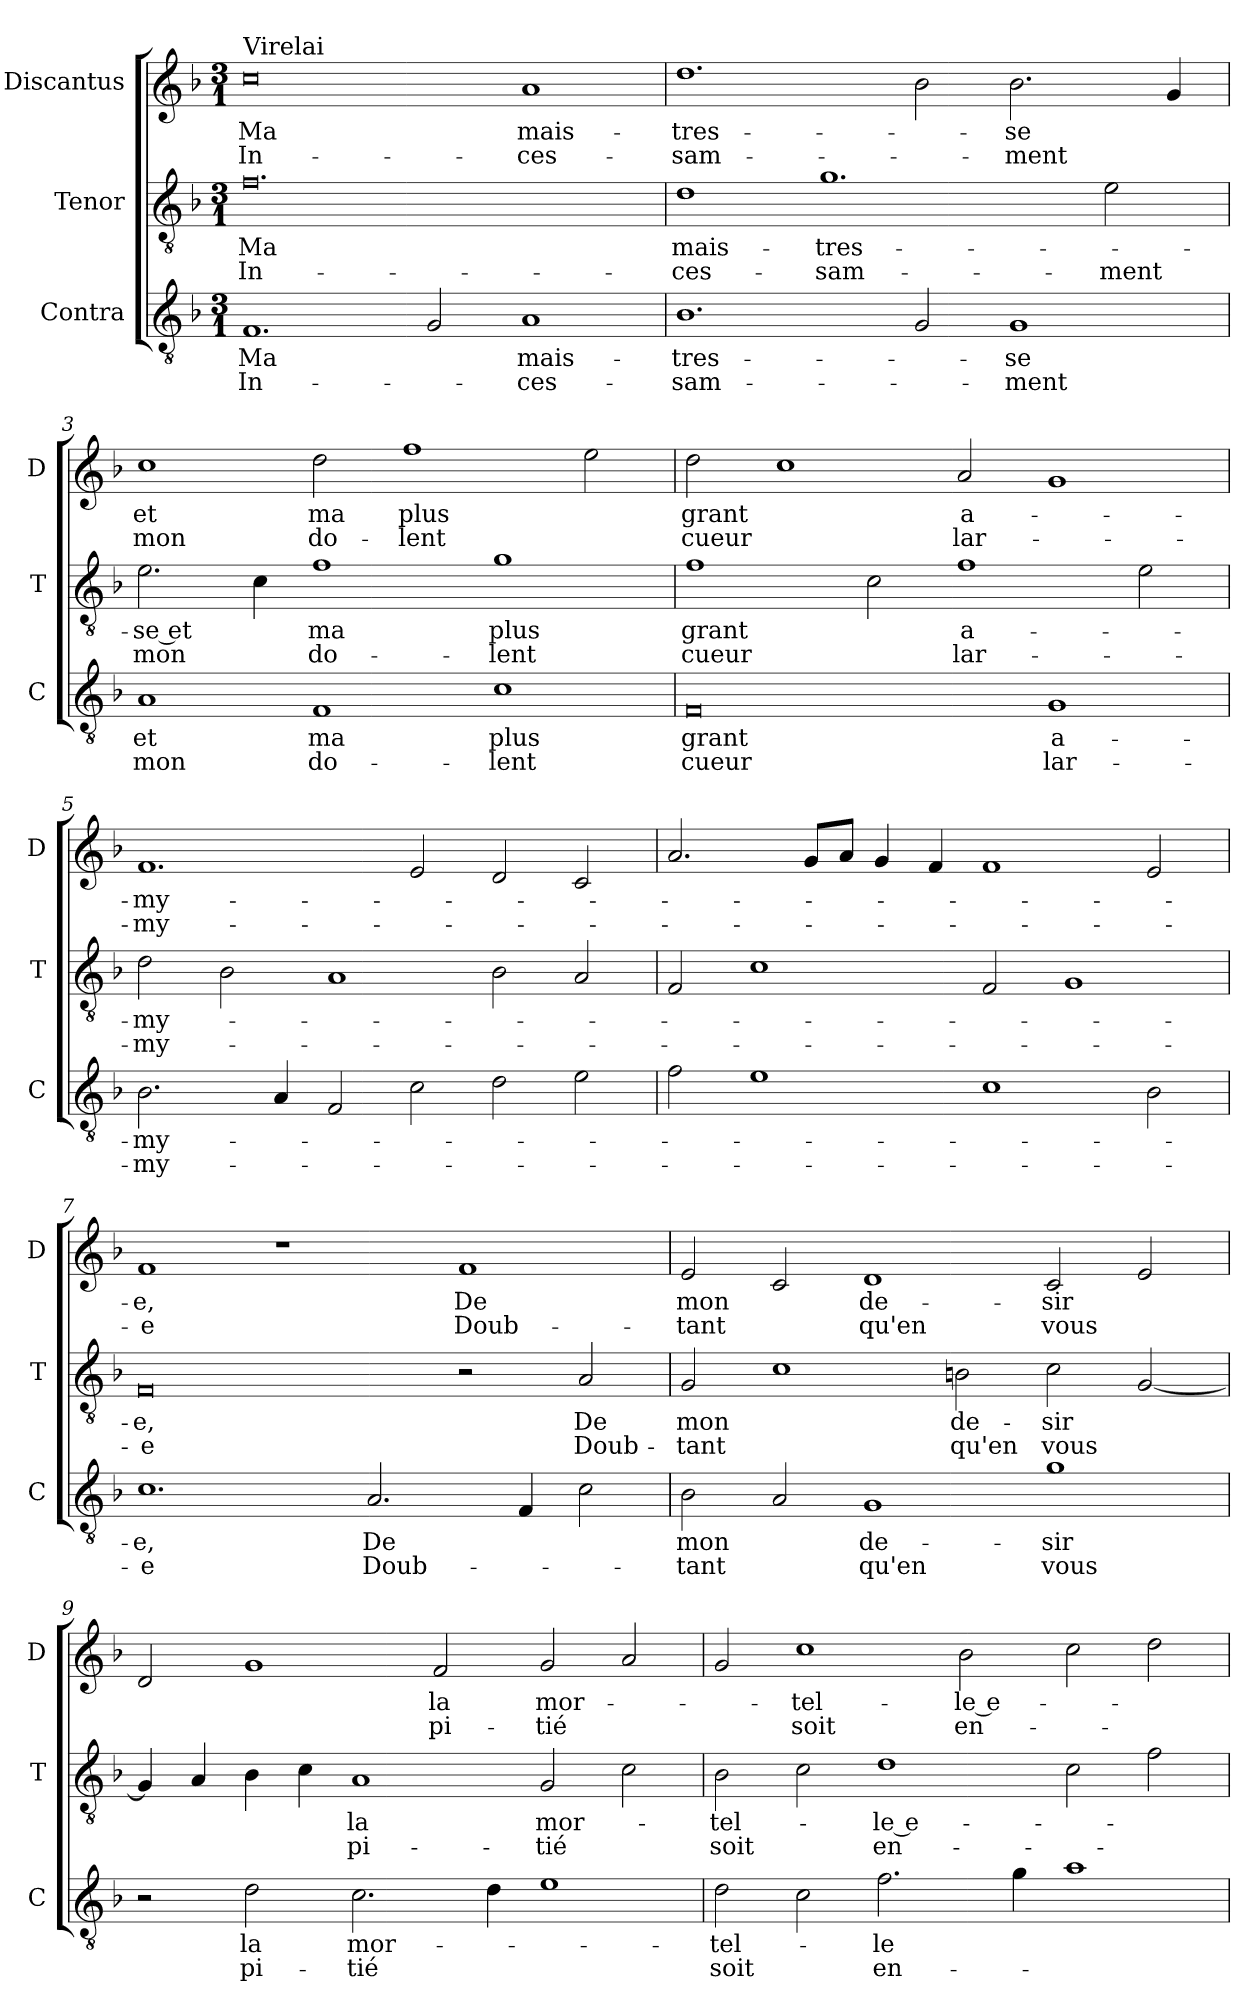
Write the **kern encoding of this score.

**kern	**text	**text	**kern	**text	**text	**kern	**text	**text
*part3	*part3	*part3	*part2	*part2	*part2	*part1	*part1	*part1
*staff3	*staff3	*staff3	*staff2	*staff2	*staff2	*staff1	*staff1	*staff1
*I"Contra	*	*	*I"Tenor	*	*	*I"Discantus	*	*
*I'C	*	*	*I'T	*	*	*I'D	*	*
*clefGv2	*	*	*clefGv2	*	*	*clefG2	*	*
*k[b-]	*	*	*k[b-]	*	*	*k[b-]	*	*
*M3/1	*	*	*M3/1	*	*	*M3/1	*	*
=1	=1	=1	=1	=1	=1	=1	=1	=1
!	!	!	!	!	!	!LO:TX:a:t=Virelai	!	!
1.F	Ma	In-	0.f	Ma	In-	0cc	Ma	In-
2G/	.	.	.	.	.	.	.	.
1A	mais-	-ces-	.	.	.	1a	mais-	-ces-
=2	=2	=2	=2	=2	=2	=2	=2	=2
1.B-	-tres-	-sam-	1d	mais-	-ces-	1.dd	-tres-	-sam-
.	.	.	1.g	-tres-	-sam-	.	.	.
2G/	.	.	.	.	.	2b-\	.	.
1G	-se	-ment	.	.	.	2.b-\	-se	-ment
.	.	.	2e\	.	-ment	.	.	.
.	.	.	.	.	.	4g/	.	.
=3	=3	=3	=3	=3	=3	=3	=3	=3
1A	et	mon	2.e\	-se et	mon	1cc	et	mon
.	.	.	4c\	.	.	.	.	.
1F	ma	do-	1f	ma	do-	2dd\	ma	do-
.	.	.	.	.	.	1ff	plus	-lent
1c	plus	-lent	1g	plus	-lent	.	.	.
.	.	.	.	.	.	2ee\	.	.
=4	=4	=4	=4	=4	=4	=4	=4	=4
0F	grant	cueur	1f	grant	cueur	2dd\	grant	cueur
.	.	.	.	.	.	1cc	.	.
.	.	.	2c\	.	.	.	.	.
.	.	.	1f	a-	lar-	2a/	a-	lar-
1G	a-	lar-	.	.	.	1g	.	.
.	.	.	2e\	.	.	.	.	.
=5	=5	=5	=5	=5	=5	=5	=5	=5
2.B-\	-my-	-my-	2d\	-my-	-my-	1.f	-my-	-my-
.	.	.	2B-\	.	.	.	.	.
4A/	.	.	.	.	.	.	.	.
2F/	.	.	1A	.	.	.	.	.
2c\	.	.	.	.	.	2e/	.	.
2d\	.	.	2B-\	.	.	2d/	.	.
2e\	.	.	2A/	.	.	2c/	.	.
=6	=6	=6	=6	=6	=6	=6	=6	=6
2f\	.	.	2F/	.	.	2.a/	.	.
1e	.	.	1c	.	.	.	.	.
.	.	.	.	.	.	8g/L	.	.
.	.	.	.	.	.	8a/J	.	.
.	.	.	.	.	.	4g/	.	.
.	.	.	.	.	.	4f/	.	.
1c	.	.	2F/	.	.	1f	.	.
.	.	.	1G	.	.	.	.	.
2B-\	.	.	.	.	.	2e/	.	.
=7	=7	=7	=7	=7	=7	=7	=7	=7
1.c	-e,	-e	0F	-e,	-e	1f	-e,	-e
.	.	.	.	.	.	1r	.	.
2.A/	De	Doub-	.	.	.	.	.	.
.	.	.	2r	.	.	1f	De	Doub-
4F/	.	.	.	.	.	.	.	.
2c\	.	.	2A/	De	Doub-	.	.	.
=8	=8	=8	=8	=8	=8	=8	=8	=8
2B-\	mon	-tant	2G/	mon	-tant	2e/	mon	-tant
2A/	.	.	1c	.	.	2c/	.	.
1G	de-	qu'en	.	.	.	1d	de-	qu'en
.	.	.	2Bn\	de-	qu'en	.	.	.
1g	-sir	vous	2c\	-sir	vous	2c/	-sir	vous
.	.	.	[2G/	.	.	2e/	.	.
=9	=9	=9	=9	=9	=9	=9	=9	=9
2r	.	.	4G/]	.	.	2d/	.	.
.	.	.	4A/	.	.	.	.	.
2d\	la	pi-	4B-\	.	.	1g	.	.
.	.	.	4c\	.	.	.	.	.
2.c\	mor-	-tié	1A	la	pi-	.	.	.
.	.	.	.	.	.	2f/	la	pi-
4d\	.	.	.	.	.	.	.	.
1e	.	.	2G/	mor-	-tié	2g/	mor-	-tié
.	.	.	2c\	.	.	2a/	.	.
=10	=10	=10	=10	=10	=10	=10	=10	=10
2d\	-tel-	soit	2B-\	-tel-	soit	2g/	.	.
2c\	.	.	2c\	.	.	1cc	-tel-	soit
2.f\	-le	en-	1d	-le e-	en-	.	.	.
.	.	.	.	.	.	2b-\	-le e-	en-
4g\	.	.	.	.	.	.	.	.
1a	.	.	2c\	.	.	2cc\	.	.
.	.	.	2f\	.	.	2dd\	.	.
=	=	=	=	=	=	=	=	=
*-	*-	*-	*-	*-	*-	*-	*-	*-
